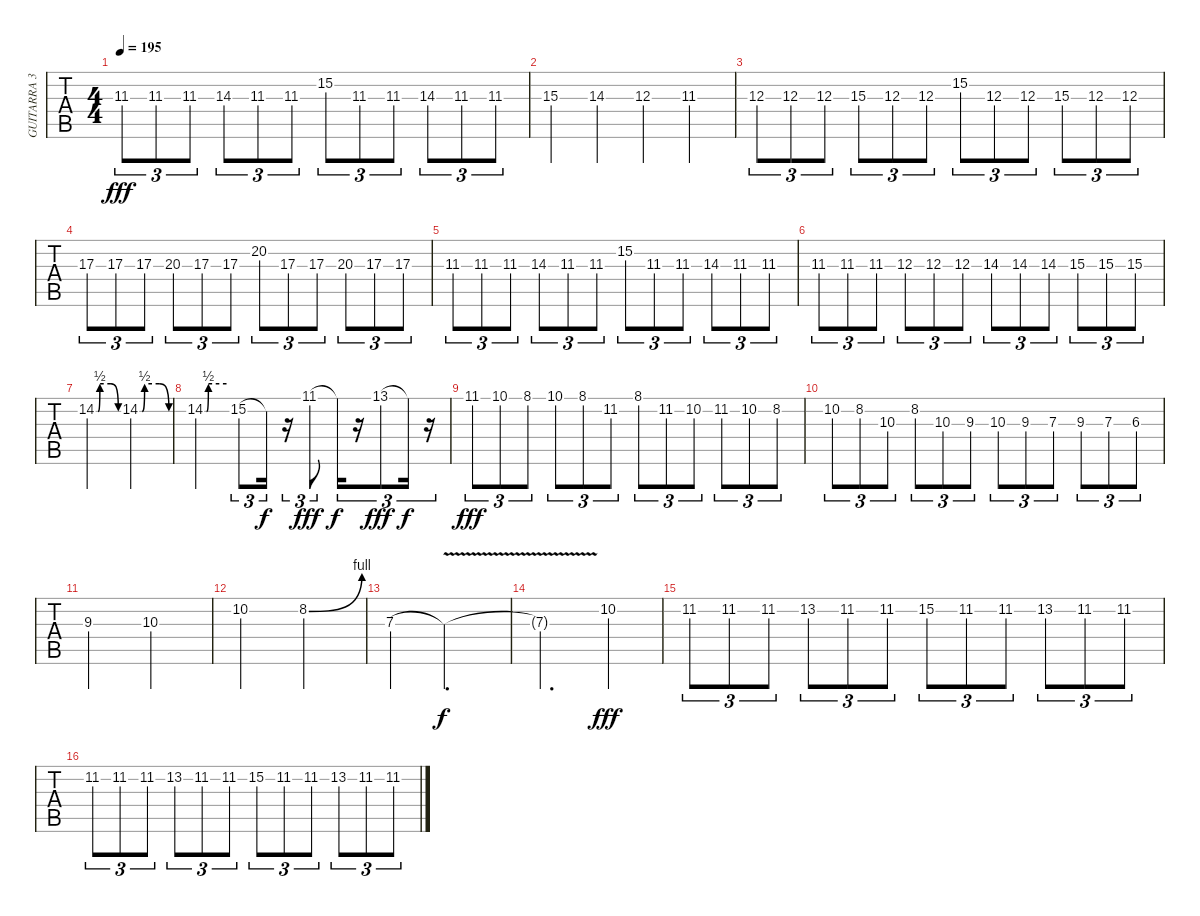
\track ("GUITARRA 3" "GUITARRA 3") {instrument overdrivenguitar}
\staff {tabs}
\tuning (Eb4 Bb3 Gb3 Db3 Ab2 Eb2) {hide}
\ts (4 4)
\tempo 195
\clef g2
\ks c
11.3.8{tu (3 2) dy fff} 11.3.8{tu (3 2)} 11.3.8{tu (3 2)} 14.3.8{tu (3 2)} 11.3.8{tu (3 2)} 11.3.8{tu (3 2)} 15.2.8{tu (3 2)} 11.3.8{tu (3 2)} 11.3.8{tu (3 2)} 14.3.8{tu (3 2)} 11.3.8{tu (3 2)} 11.3.8{tu (3 2)} |
15.3.4 14.3.4 12.3.4 11.3.4 |
12.3.8{tu (3 2)} 12.3.8{tu (3 2)} 12.3.8{tu (3 2)} 15.3.8{tu (3 2)} 12.3.8{tu (3 2)} 12.3.8{tu (3 2)} 15.2.8{tu (3 2)} 12.3.8{tu (3 2)} 12.3.8{tu (3 2)} 15.3.8{tu (3 2)} 12.3.8{tu (3 2)} 12.3.8{tu (3 2)} |
17.3.8{tu (3 2)} 17.3.8{tu (3 2)} 17.3.8{tu (3 2)} 20.3.8{tu (3 2)} 17.3.8{tu (3 2)} 17.3.8{tu (3 2)} 20.2.8{tu (3 2)} 17.3.8{tu (3 2)} 17.3.8{tu (3 2)} 20.3.8{tu (3 2)} 17.3.8{tu (3 2)} 17.3.8{tu (3 2)} |
11.3.8{tu (3 2)} 11.3.8{tu (3 2)} 11.3.8{tu (3 2)} 14.3.8{tu (3 2)} 11.3.8{tu (3 2)} 11.3.8{tu (3 2)} 15.2.8{tu (3 2)} 11.3.8{tu (3 2)} 11.3.8{tu (3 2)} 14.3.8{tu (3 2)} 11.3.8{tu (3 2)} 11.3.8{tu (3 2)} |
11.3.8{tu (3 2)} 11.3.8{tu (3 2)} 11.3.8{tu (3 2)} 12.3.8{tu (3 2)} 12.3.8{tu (3 2)} 12.3.8{tu (3 2)} 14.3.8{tu (3 2)} 14.3.8{tu (3 2)} 14.3.8{tu (3 2)} 15.3.8{tu (3 2)} 15.3.8{tu (3 2)} 15.3.8{tu (3 2)} |
14.2{be (custom 0 0 5 0 10 2 40 2 60 0)}.2{volume 9 balance 8} 14.2{be (custom 0 0 5 0 10 2 40 2 60 0)}.2 |
14.2{be (custom 0 0 5 0 10 2 60 2)}.2 15.2.8{tu (3 2)} 15.2{t}.16{tu (3 2) dy f} r.16{tu (3 2)} 11.1.8{tu (3 2) dy fff} 11.1{t}.16{tu (3 2) dy f} r.16{tu (3 2)} 13.1.8{tu (3 2) dy fff} 13.1{t}.16{tu (3 2) dy f} r.16{tu (3 2)} |
11.1.8{tu (3 2) dy fff} 10.1.8{tu (3 2)} 8.1.8{tu (3 2)} 10.1.8{tu (3 2)} 8.1.8{tu (3 2)} 11.2.8{tu (3 2)} 8.1.8{tu (3 2)} 11.2.8{tu (3 2)} 10.2.8{tu (3 2)} 11.2.8{tu (3 2)} 10.2.8{tu (3 2)} 8.2.8{tu (3 2)} |
10.2.8{tu (3 2)} 8.2.8{tu (3 2)} 10.3.8{tu (3 2)} 8.2.8{tu (3 2)} 10.3.8{tu (3 2)} 9.3.8{tu (3 2)} 10.3.8{tu (3 2)} 9.3.8{tu (3 2)} 7.3.8{tu (3 2)} 9.3.8{tu (3 2)} 7.3.8{tu (3 2)} 6.3.8{tu (3 2)} |
9.3.2{balance 4} 10.3.2 |
10.2.2 8.2{be (bend 0 0 60 4)}.2 |
7.3.4 7.3{v t}.2{d dy f} |
7.3{t}.2{d} 10.2.4{dy fff} |
11.2.8{tu (3 2)} 11.2.8{tu (3 2)} 11.2.8{tu (3 2)} 13.2.8{tu (3 2)} 11.2.8{tu (3 2)} 11.2.8{tu (3 2)} 15.2.8{tu (3 2)} 11.2.8{tu (3 2)} 11.2.8{tu (3 2)} 13.2.8{tu (3 2)} 11.2.8{tu (3 2)} 11.2.8{tu (3 2)} |
11.2.8{tu (3 2)} 11.2.8{tu (3 2)} 11.2.8{tu (3 2)} 13.2.8{tu (3 2)} 11.2.8{tu (3 2)} 11.2.8{tu (3 2)} 15.2.8{tu (3 2)} 11.2.8{tu (3 2)} 11.2.8{tu (3 2)} 13.2.8{tu (3 2)} 11.2.8{tu (3 2)} 11.2.8{tu (3 2)}
